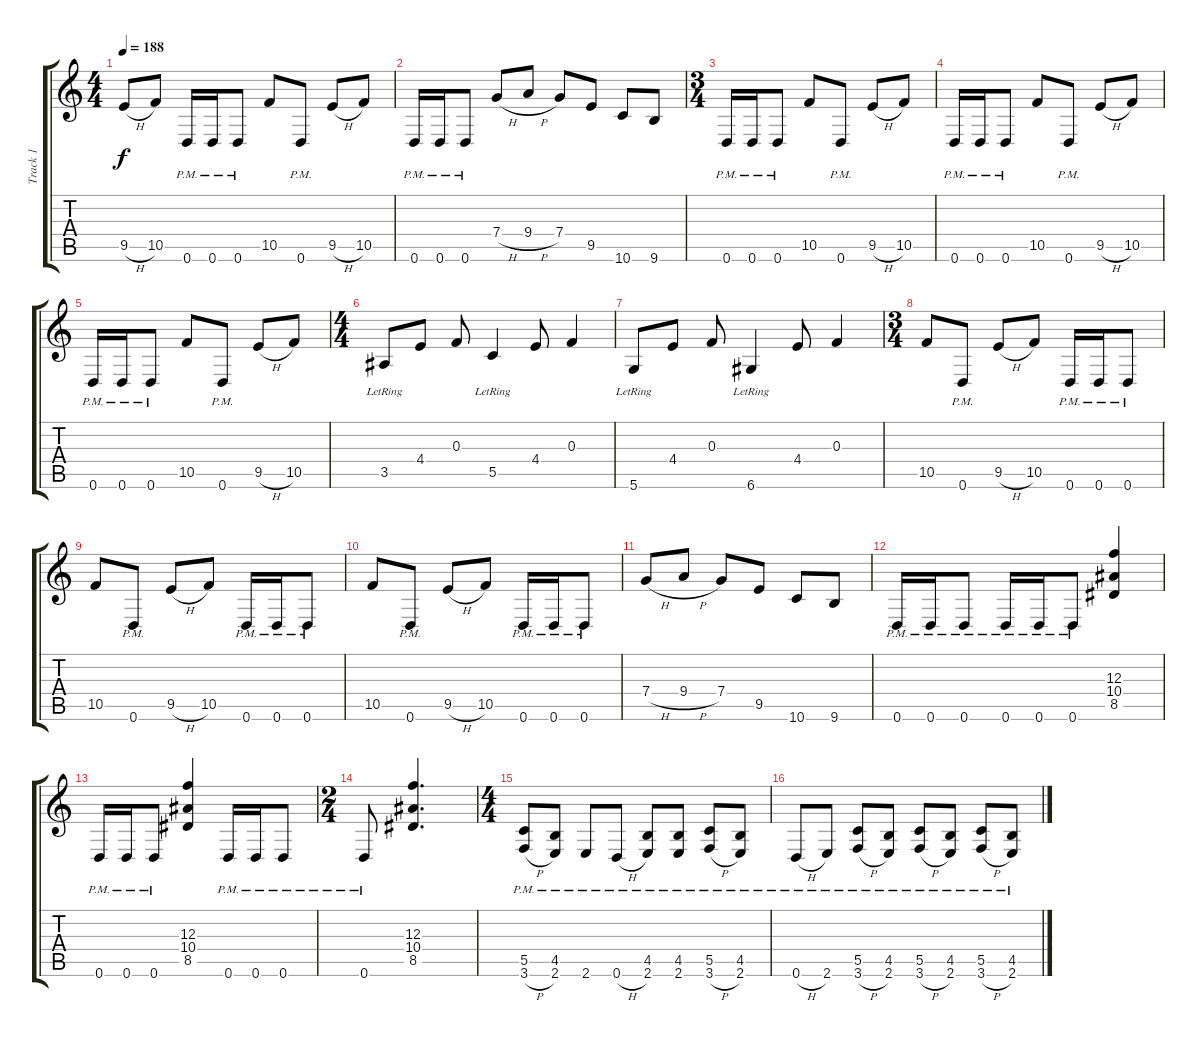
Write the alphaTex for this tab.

\track ("Track 1" "Track 1") {instrument overdrivenguitar}
\staff {score tabs}
\tuning (D4 A3 F3 C3 G2 D2) {hide}
\ts (4 4)
\tempo 188
\clef g2
\ks c
9.5{h}.8{dy f} 10.5.8 0.6{pm}.16 0.6{pm}.16 0.6{pm}.8 10.5.8 0.6{pm}.8 9.5{h}.8 10.5.8 |
0.6{pm}.16 0.6{pm}.16 0.6{pm}.8 7.4{h}.8 9.4{h}.8 7.4.8 9.5.8 10.6.8 9.6.8 |
\ts (3 4)
0.6{pm}.16 0.6{pm}.16 0.6{pm}.8 10.5.8 0.6{pm}.8 9.5{h}.8 10.5.8 |
0.6{pm}.16 0.6{pm}.16 0.6{pm}.8 10.5.8 0.6{pm}.8 9.5{h}.8 10.5.8 |
0.6{pm}.16 0.6{pm}.16 0.6{pm}.8 10.5.8 0.6{pm}.8 9.5{h}.8 10.5.8 |
\ts (4 4)
3.5{lr}.8 4.4.8 0.3.8 5.5{lr}.4 4.4.8 0.3.4 |
5.6{lr}.8 4.4.8 0.3.8 6.6{lr}.4 4.4.8 0.3.4 |
\ts (3 4)
10.5.8 0.6{pm}.8 9.5{h}.8 10.5.8 0.6{pm}.16 0.6{pm}.16 0.6{pm}.8 |
10.5.8 0.6{pm}.8 9.5{h}.8 10.5.8 0.6{pm}.16 0.6{pm}.16 0.6{pm}.8 |
10.5.8 0.6{pm}.8 9.5{h}.8 10.5.8 0.6{pm}.16 0.6{pm}.16 0.6{pm}.8 |
7.4{h}.8 9.4{h}.8 7.4.8 9.5.8 10.6.8 9.6.8 |
0.6{pm}.16 0.6{pm}.16 0.6{pm}.8 0.6{pm}.16 0.6{pm}.16 0.6{pm}.8 (12.3 10.4 8.5).4 |
0.6{pm}.16 0.6{pm}.16 0.6{pm}.8 (12.3 10.4 8.5).4 0.6{pm}.16 0.6{pm}.16 0.6{pm}.8 |
\ts (2 4)
0.6{pm}.8 (12.3 10.4 8.5).4{d} |
\ts (4 4)
(5.5{pm} 3.6{h pm}).8 (4.5{pm} 2.6{pm}).8 2.6{pm}.8 0.6{h pm}.8 (4.5{pm} 2.6{pm}).8 (4.5{pm} 2.6{pm}).8 (5.5{pm} 3.6{h pm}).8 (4.5{pm} 2.6{pm}).8 |
0.6{h pm}.8 2.6{pm}.8 (5.5{pm} 3.6{h pm}).8 (4.5{pm} 2.6{pm}).8 (5.5{pm} 3.6{h pm}).8 (4.5{pm} 2.6{pm}).8 (5.5{pm} 3.6{h pm}).8 (4.5{pm} 2.6{pm}).8
